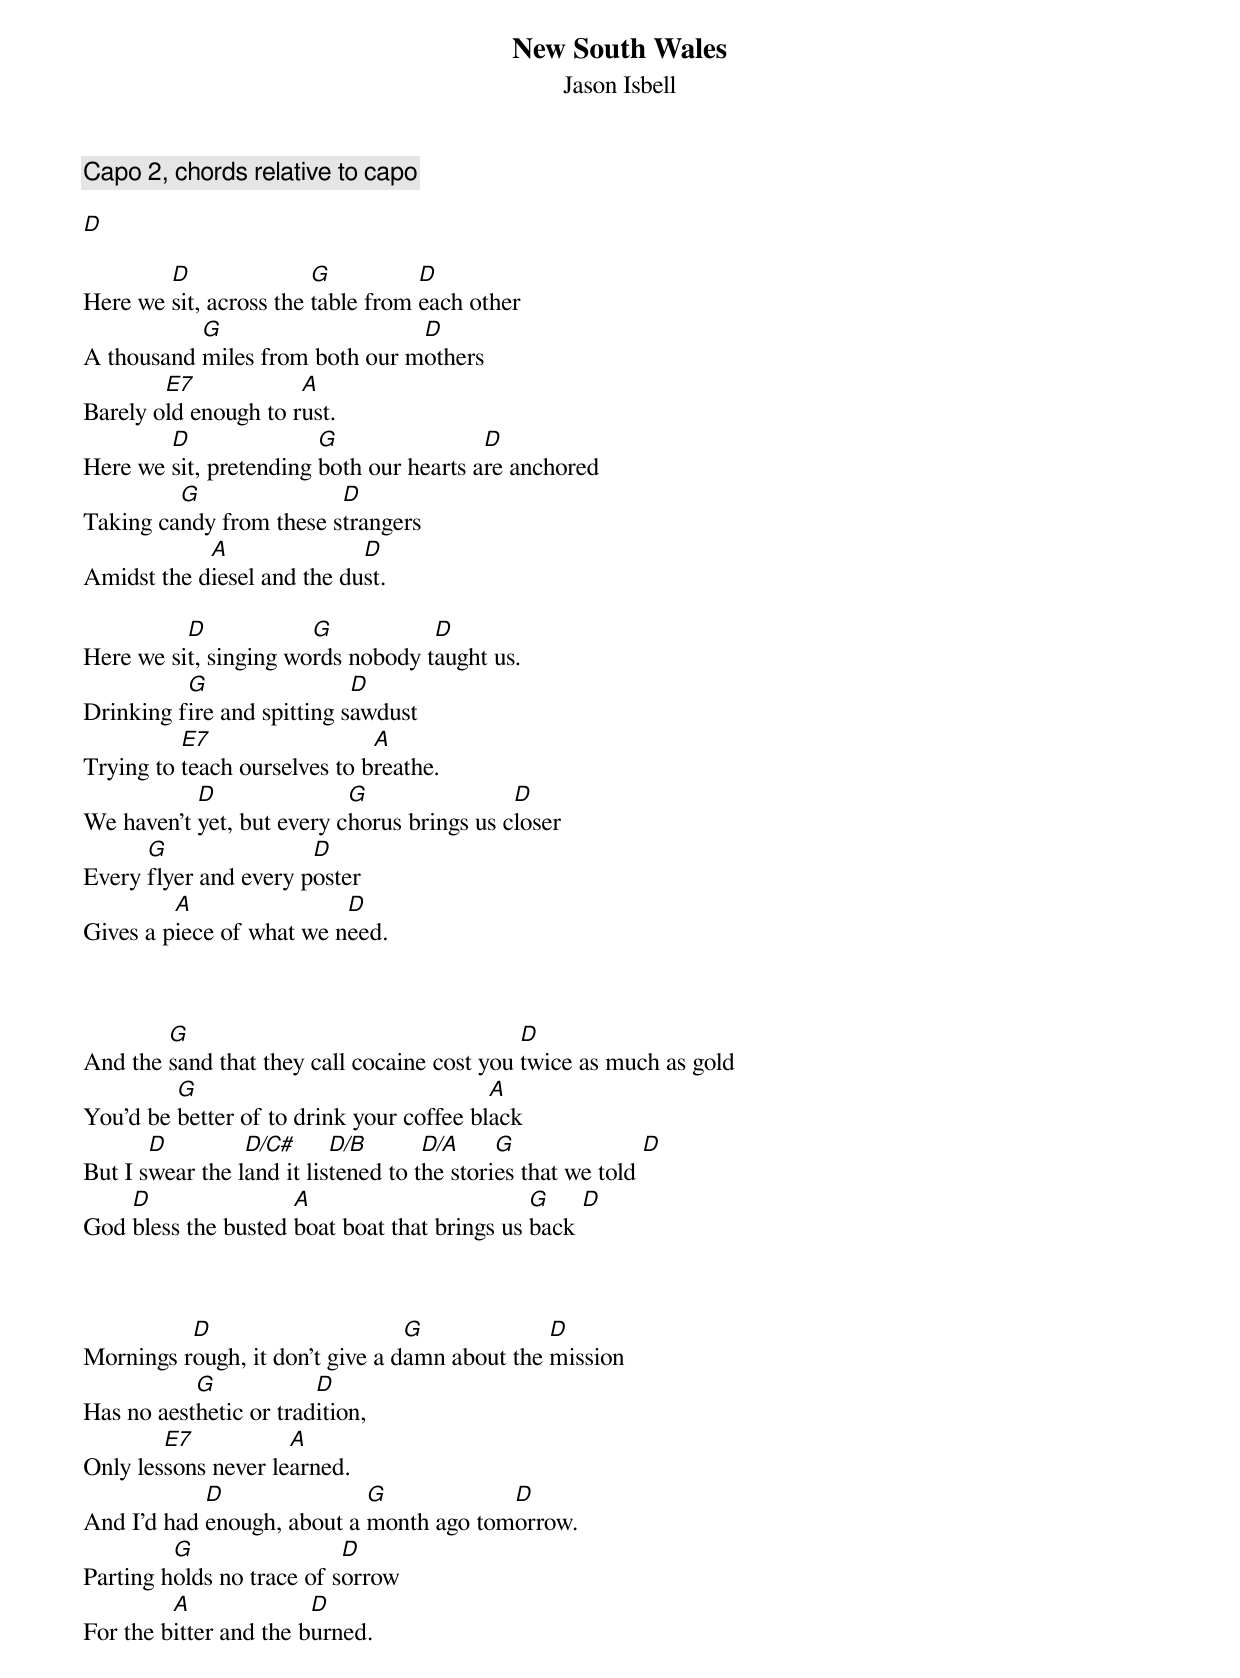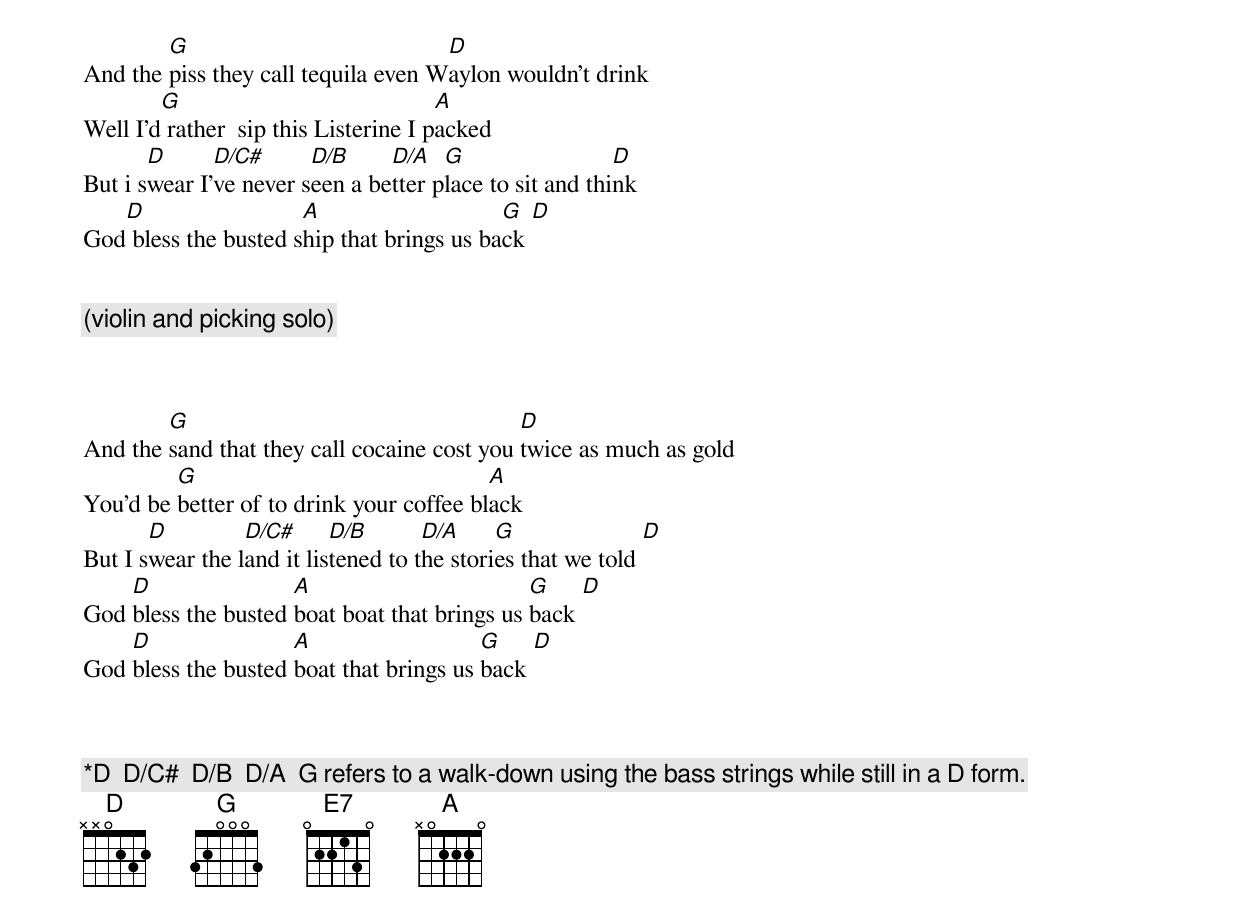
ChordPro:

{title: New South Wales}
{subtitle: Jason Isbell}

{c:Capo 2, chords relative to capo}

[D]

Here we [D]sit, across the [G]table from [D]each other
A thousand [G]miles from both our m[D]others
Barely o[E7]ld enough to r[A]ust.
Here we [D]sit, pretending [G]both our hearts a[D]re anchored
Taking ca[G]ndy from these s[D]trangers
Amidst the d[A]iesel and the du[D]st.

Here we si[D]t, singing wo[G]rds nobody t[D]aught us.
Drinking f[G]ire and spitting s[D]awdust
Trying to [E7]teach ourselves to b[A]reathe.
We haven't [D]yet, but every c[G]horus brings us c[D]loser
Every [G]flyer and every p[D]oster
Gives a p[A]iece of what we n[D]eed.



And the [G]sand that they call cocaine cost you [D]twice as much as gold
You'd be [G]better of to drink your coffee bl[A]ack
But I s[D]wear the l[D/C#]and it lis[D/B]tened to t[D/A]he stori[G]es that we told [D]
God [D]bless the busted [A]boat boat that brings us [G]back [D]



Mornings r[D]ough, it don't give a d[G]amn about the [D]mission
Has no aest[G]hetic or trad[D]ition,
Only les[E7]sons never le[A]arned.
And I'd had [D]enough, about a [G]month ago tom[D]orrow.
Parting h[G]olds no trace of s[D]orrow
For the b[A]itter and the b[D]urned.



And the [G]piss they call tequila even W[D]aylon wouldn't drink
Well I'd[G] rather  sip this Listerine I p[A]acked
But i s[D]wear I'[D/C#]ve never s[D/B]een a be[D/A]tter p[G]lace to sit and thi[D]nk
God[D] bless the busted s[A]hip that brings us ba[G]ck [D]


{c:(violin and picking solo)}



And the [G]sand that they call cocaine cost you [D]twice as much as gold
You'd be [G]better of to drink your coffee bl[A]ack
But I s[D]wear the l[D/C#]and it lis[D/B]tened to t[D/A]he stori[G]es that we told [D]
God [D]bless the busted [A]boat boat that brings us [G]back [D]
God [D]bless the busted [A]boat that brings us [G]back [D]



{c:*D  D/C#  D/B  D/A  G refers to a walk-down using the bass strings while still in a D form.}
